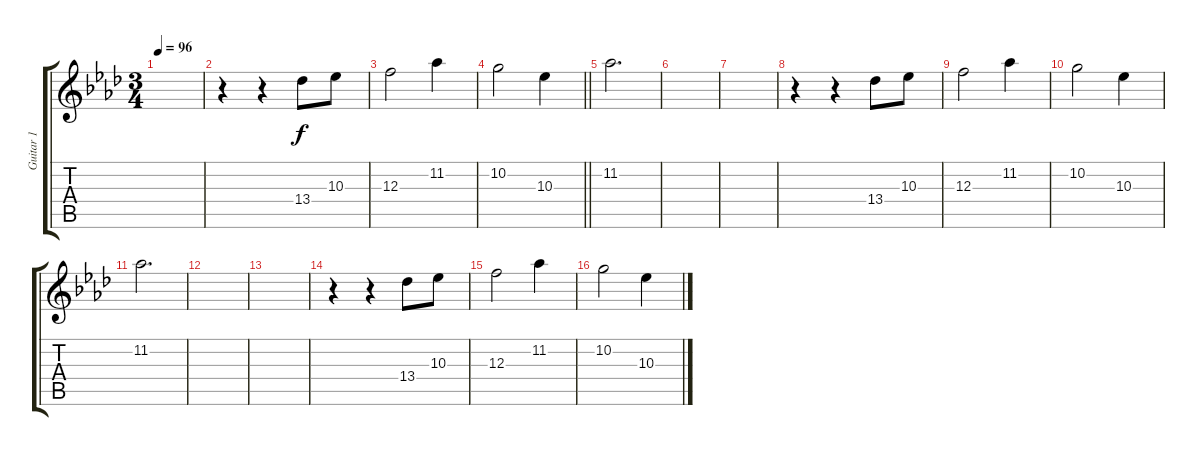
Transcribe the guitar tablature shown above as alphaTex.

\track ("Guitar 1" "Guitar 1") {solo instrument acousticguitarnylon}
\staff {score tabs}
\tuning (D4 A3 F3 C3 G2 D2) {hide}
\ts (3 4)
\tempo 96
\clef g2
\ks fminor
|
r.4 r.4 13.4.8 10.3.8 |
12.3.2 11.2.4 |
\barLineRight lightlight
10.2.2 10.3.4 |
11.2.2{d} |
|
|
r.4 r.4 13.4.8 10.3.8 |
12.3.2 11.2.4 |
10.2.2 10.3.4 |
11.2.2{d} |
|
|
r.4 r.4 13.4.8 10.3.8 |
12.3.2 11.2.4 |
10.2.2 10.3.4
